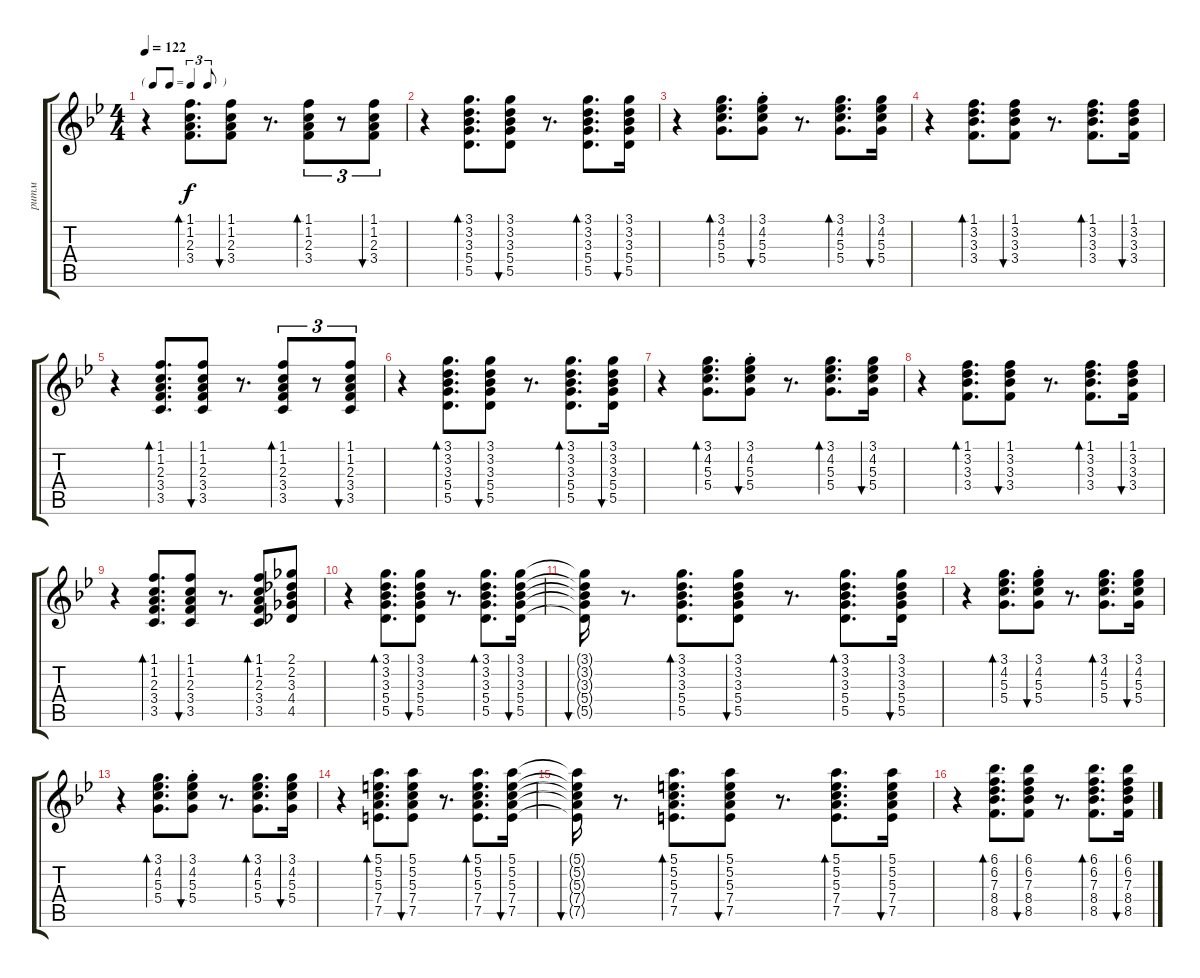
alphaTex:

\track ("ритм" "ритм") {instrument acousticguitarsteel}
\staff {score tabs}
\tuning (E4 B3 G3 D3 A2 E2) {hide}
\ts (4 4)
\tf triplet8th
\tempo 122
\clef g2
\ks gminor
r.4{dy f} (1.1 1.2 2.3 3.4).8{d bd 60} (1.1 1.2 2.3 3.4).8{bu 60} r.8{d} (1.1 1.2 2.3 3.4).8{tu (3 2) bd 60} r.8{tu (3 2)} (1.1 1.2 2.3 3.4).8{tu (3 2) bu 60} |
r.4 (3.1 3.2 3.3 5.4 5.5).8{d bd 60} (3.1 3.2 3.3 5.4 5.5).8{bu 60} r.8{d} (3.1 3.2 3.3 5.4 5.5).8{d bd 60} (3.1 3.2 3.3 5.4 5.5).16{bu 60} |
r.4 (3.1 4.2 5.3 5.4).8{d bd 60} (3.1{st} 4.2{st} 5.3{st} 5.4{st}).8{bu 60} r.8{d} (3.1 4.2 5.3 5.4).8{d bd 60} (3.1 4.2 5.3 5.4).16{bu 60} |
r.4 (1.1 3.2 3.3 3.4).8{d bd 60} (1.1 3.2 3.3 3.4).8{bu 60} r.8{d} (1.1 3.2 3.3 3.4).8{d bd 60} (1.1 3.2 3.3 3.4).16{bu 60} |
r.4 (1.1 1.2 2.3 3.4 3.5).8{d bd 60} (1.1 1.2 2.3 3.4 3.5).8{bu 60} r.8{d} (1.1 1.2 2.3 3.4 3.5).8{tu (3 2) bd 60} r.8{tu (3 2)} (1.1 1.2 2.3 3.4 3.5).8{tu (3 2) bu 60} |
r.4 (3.1 3.2 3.3 5.4 5.5).8{d bd 60} (3.1 3.2 3.3 5.4 5.5).8{bu 60} r.8{d} (3.1 3.2 3.3 5.4 5.5).8{d bd 60} (3.1 3.2 3.3 5.4 5.5).16{bu 60} |
r.4 (3.1 4.2 5.3 5.4).8{d bd 60} (3.1{st} 4.2{st} 5.3{st} 5.4{st}).8{bu 60} r.8{d} (3.1 4.2 5.3 5.4).8{d bd 60} (3.1 4.2 5.3 5.4).16{bu 60} |
r.4 (1.1 3.2 3.3 3.4).8{d bd 60} (1.1 3.2 3.3 3.4).8{bu 60} r.8{d} (1.1 3.2 3.3 3.4).8{d bd 60} (1.1 3.2 3.3 3.4).16{bu 60} |
r.4 (1.1 1.2 2.3 3.4 3.5).8{d bd 60} (1.1 1.2 2.3 3.4 3.5).8{bu 60} r.8{d} (1.1 1.2 2.3 3.4 3.5).8{bd 60} (2.1 2.2 3.3 4.4 4.5).8 |
r.4 (3.1 3.2 3.3 5.4 5.5).8{d bd 60} (3.1 3.2 3.3 5.4 5.5).8{bu 60} r.8{d} (3.1 3.2 3.3 5.4 5.5).8{d bd 60} (3.1 3.2 3.3 5.4 5.5).16{bu 60} |
(3.1{t} 3.2{t} 3.3{t} 5.4{t} 5.5{t}).16{bu 60} r.8{d} (3.1 3.2 3.3 5.4 5.5).8{d bd 60} (3.1 3.2 3.3 5.4 5.5).8{bu 60} r.8{d} (3.1 3.2 3.3 5.4 5.5).8{d bd 60} (3.1 3.2 3.3 5.4 5.5).16{bu 60} |
r.4 (3.1 4.2 5.3 5.4).8{d bd 60} (3.1{st} 4.2{st} 5.3{st} 5.4{st}).8{bu 60} r.8{d} (3.1 4.2 5.3 5.4).8{d bd 60} (3.1 4.2 5.3 5.4).16{bu 60} |
r.4 (3.1 4.2 5.3 5.4).8{d bd 60} (3.1{st} 4.2{st} 5.3{st} 5.4{st}).8{bu 60} r.8{d} (3.1 4.2 5.3 5.4).8{d bd 60} (3.1 4.2 5.3 5.4).16{bu 60} |
r.4 (5.1 5.2 5.3 7.4 7.5).8{d bd 60} (5.1 5.2 5.3 7.4 7.5).8{bu 60} r.8{d} (5.1 5.2 5.3 7.4 7.5).8{d bd 60} (5.1 5.2 5.3 7.4 7.5).16{bu 60} |
(5.1{t} 5.2{t} 5.3{t} 7.4{t} 7.5{t}).16{bu 60} r.8{d} (5.1 5.2 5.3 7.4 7.5).8{d bd 60} (5.1 5.2 5.3 7.4 7.5).8{bu 60} r.8{d} (5.1 5.2 5.3 7.4 7.5).8{d bd 60} (5.1 5.2 5.3 7.4 7.5).16{bu 60} |
r.4 (6.1 6.2 7.3 8.4 8.5).8{d bd 60} (6.1 6.2 7.3 8.4 8.5).8{bu 60} r.8{d} (6.1 6.2 7.3 8.4 8.5).8{d bd 60} (6.1 6.2 7.3 8.4 8.5).16{bu 60}
